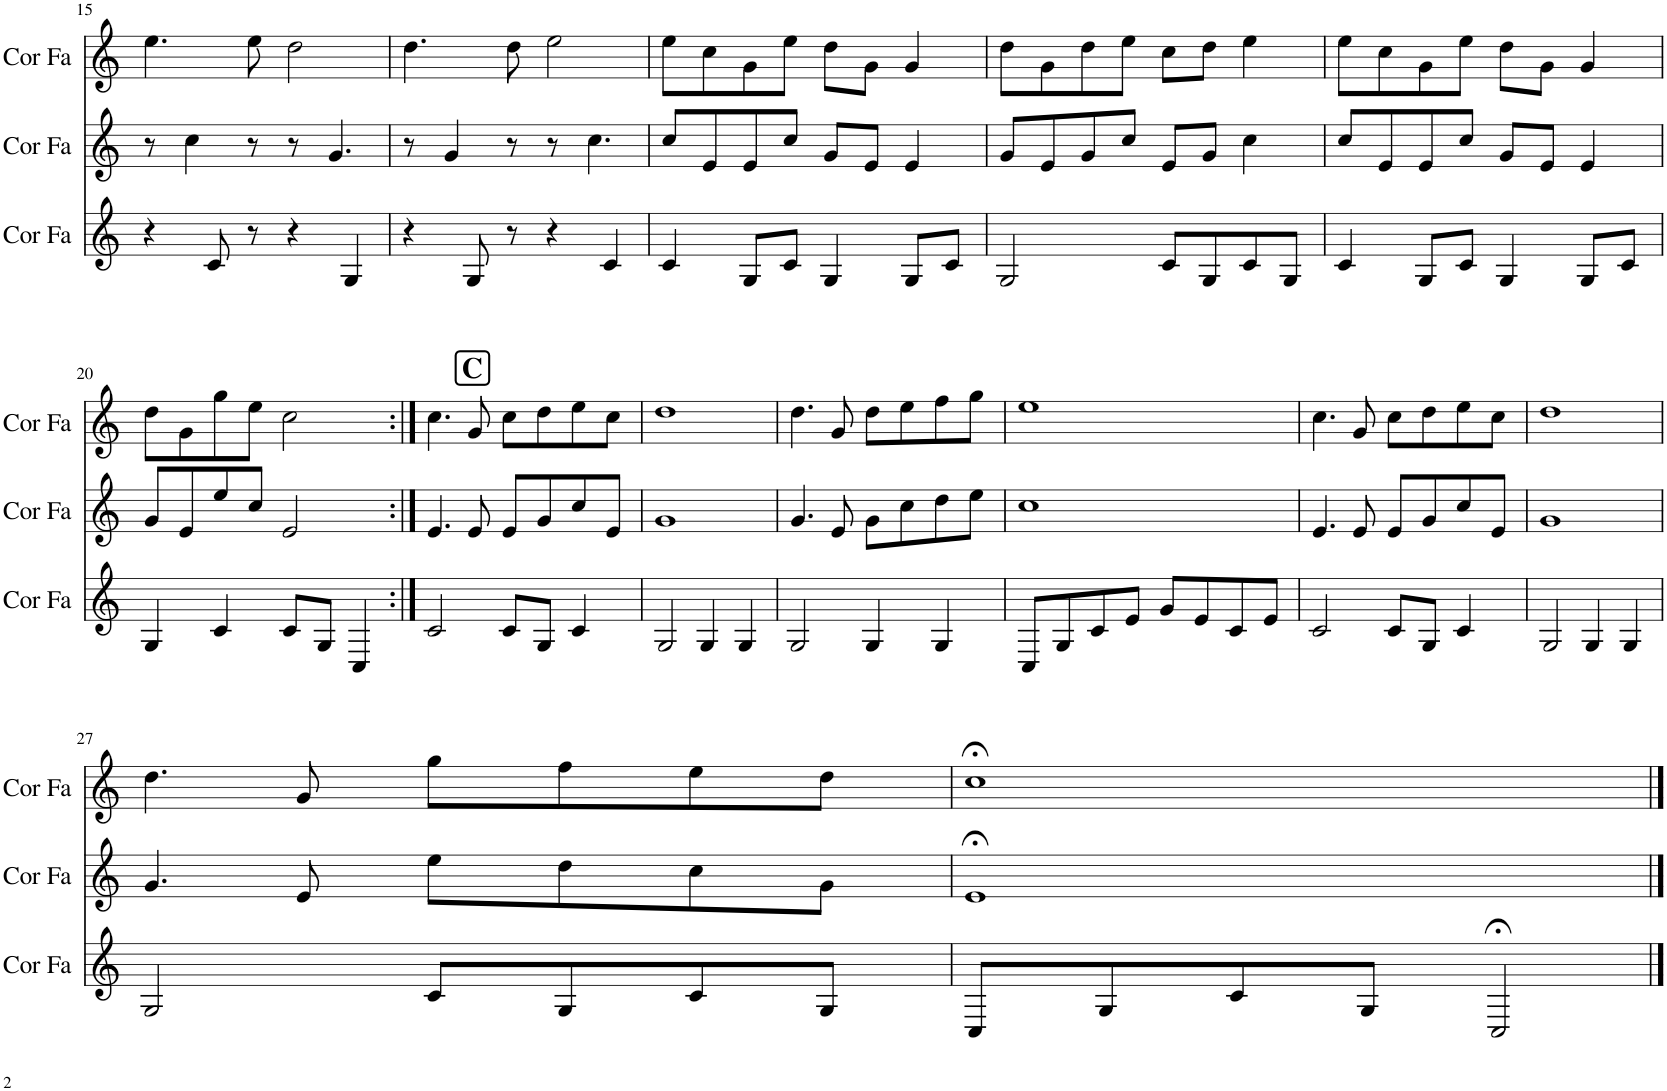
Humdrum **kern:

**kern	**kern	**kern
*part3	*part2	*part1
*staff3	*staff2	*staff1
*I"Cor en Fa	*I"Cor en Fa	*I"Cor en Fa
*I'Cor Fa	*I'Cor Fa	*I'Cor Fa
!!LO:PB:g=z
*clefG2	*clefG2	*clefG2
*Trd4c7	*Trd4c7	*Trd4c7
*k[]	*k[]	*k[]
*M4/4	*M4/4	*M4/4
=15	=15	=15
4r	8r	4.ee\
.	4cc\	.
8c/	.	.
8r	8r	8ee\
4r	8r	2dd\
.	4.g/	.
4G/	.	.
=16	=16	=16
4r	8r	4.dd\
.	4g/	.
8G/	.	.
8r	8r	8dd\
4r	8r	2ee\
.	4.cc\	.
4c/	.	.
=17	=17	=17
4c/	8cc/L	8ee\L
.	8e/	8cc\
8G/L	8e/	8g\
8c/J	8cc/J	8ee\J
4G/	8g/L	8dd\L
.	8e/J	8g\J
8G/L	4e/	4g/
8c/J	.	.
=18	=18	=18
2G/	8g/L	8dd\L
.	8e/	8g\
.	8g/	8dd\
.	8cc/J	8ee\J
8c/L	8e/L	8cc\L
8G/	8g/J	8dd\J
8c/	4cc\	4ee\
8G/J	.	.
=19	=19	=19
4c/	8cc/L	8ee\L
.	8e/	8cc\
8G/L	8e/	8g\
8c/J	8cc/J	8ee\J
4G/	8g/L	8dd\L
.	8e/J	8g\J
8G/L	4e/	4g/
8c/J	.	.
!!LO:LB:g=z
=20	=20	=20
4G/	8g/L	8dd\L
.	8e/	8g\
4c/	8ee/	8gg\
.	8cc/J	8ee\J
8c/L	2e/	2cc\
8G/J	.	.
4C/	.	.
!!LO:REH:place=s1:a:B:cj:fs=14:t=C
=21:|!	=21:|!	=21:|!
2c/	4.e/	4.cc\
.	8e/	8g/
8c/L	8e/L	8cc\L
8G/J	8g/	8dd\
4c/	8cc/	8ee\
.	8e/J	8cc\J
=22	=22	=22
2G/	1g	1dd
4G/	.	.
4G/	.	.
=23	=23	=23
2G/	4.g/	4.dd\
.	8e/	8g/
4G/	8g\L	8dd\L
.	8cc\	8ee\
4G/	8dd\	8ff\
.	8ee\J	8gg\J
=24	=24	=24
8C/L	1cc	1ee
8G/	.	.
8c/	.	.
8e/J	.	.
8g/L	.	.
8e/	.	.
8c/	.	.
8e/J	.	.
=25	=25	=25
2c/	4.e/	4.cc\
.	8e/	8g/
8c/L	8e/L	8cc\L
8G/J	8g/	8dd\
4c/	8cc/	8ee\
.	8e/J	8cc\J
=26	=26	=26
2G/	1g	1dd
4G/	.	.
4G/	.	.
!!LO:LB:g=z
=27	=27	=27
2G/	4.g/	4.dd\
.	8e/	8g/
8c/L	8ee\L	8gg\L
8G/	8dd\	8ff\
8c/	8cc\	8ee\
8G/J	8g\J	8dd\J
=28	=28	=28
8C/L	1e;<	1cc;<
8G/	.	.
8c/	.	.
8G/J	.	.
2C;</	.	.
==	==	==
*-	*-	*-
